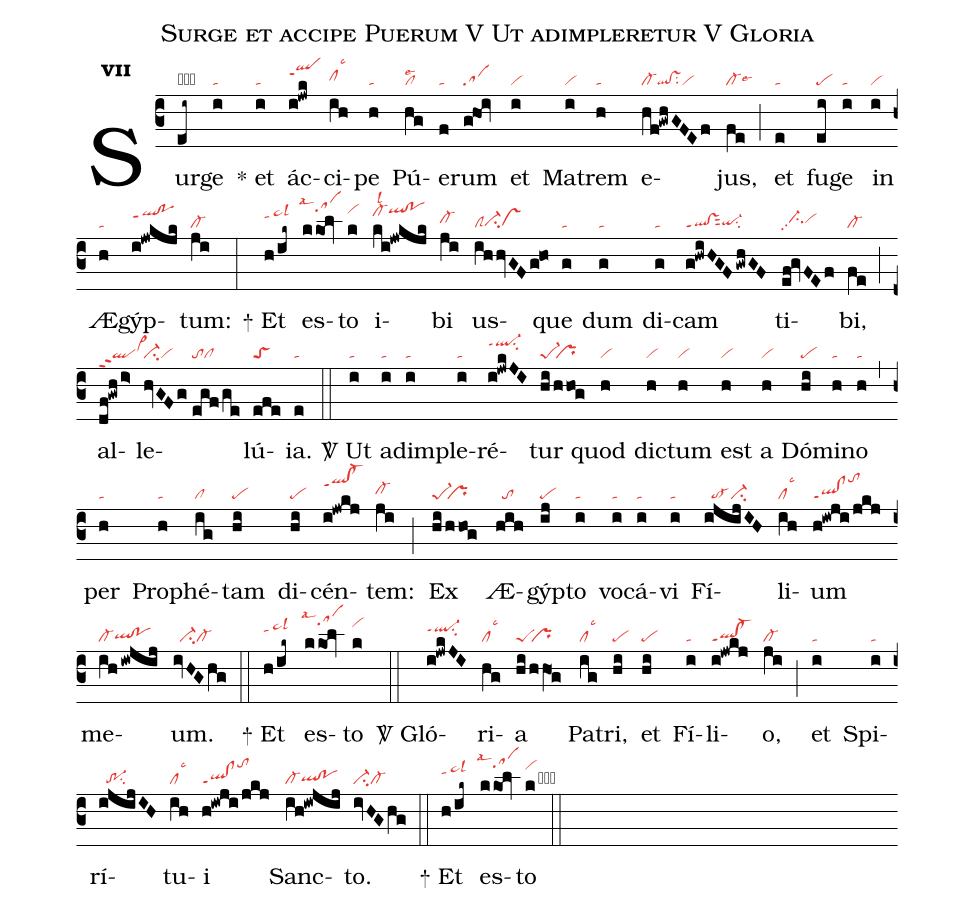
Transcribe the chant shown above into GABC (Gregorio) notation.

name:Surge et accipe Puerum V Ut adimpleretur V Gloria;
office-part:re;
mode:7;
nabc-lines:1;
%%
initial-style: 1;
name: Surge et accipe Puerum;
mode:7;
office-part: Responsorium;
annotation: Resp;
annotation:vii;
nabc-lines:1;
%%
(c3) Sur(ei~|obta>lsl3)ge(i|ta) <sp>*</sp> et(i|ta) ác(i!jwk|qlhjppt1)ci(ih|clhhlsc3)pe(h|ta) Pú(hg|cllse2)e(f|ta)rum(g!hoi|sa) et(i|vi) Ma(i|vi)trem(h|ta) e(hf!gwhGFEf|cl-ql!vssu2vi)jus,(fe|cl-lse6) (;) et(e|ta) fu(ei|pe)ge(i|ta) in(i|vi) Æ(h|ta)gýp(i!jwkjk|qlhj!pohjppt1)tum:(ji|cl-) (:)

<sp>+</sp> Et(h/ik~|tahj/ta>hklsl3) es(kkol|`sahmlsal4)to(k|vihl) i(ki!jwkjk|cl-hklsl2qlhl!pohl)bi(ji|cl-hh) us(ihhvGFg!ho|clSci-hgvshg)que(g|ta) dum(g|ta) di(g|ta)cam(g!hwiHGF/gwhGF|ql!vsppt1sut2qi-hgsu2) ti(ef!gvFEf|//ci-hhpp2vihh)bi,(fe|cl-) (;) al(df!gwh/i>|qlppt2vi>hi)le(hvGFg//|ci-vi|egf/ge|tocl)lú(efe|toS)ia.(e|ta) (::)

<sp>V/</sp> Ut(i|ta) ad(i|ta)im(i|ta)ple(i|ta)ré(i!jwkJI|ql-hkppt1su2)tur(hi/hhog|pe-1``pr) quod(h|vi) dic(h|vi)tum(h|vi) est(h|vi) a(h|vi) Dó(hi|pe)mi(h|ta)no(h|ta) (,) per(h|ta) Pro(h|ta)phé(ig|cl)tam(hi|pe) di(hi|pe)cén(i!jwkj|qlhk!cl-hkppt1)tem:(ji|cl-hh) (;) Ex(hi/hhog|pe-1``pr) Æ(hih|//to)gýp(ij|pe)to(i|ta) vo(i|ta)cá(i|ta)vi(i|ta) Fí(ijijIH|//to-ci-)li(ih|cllsc3)um(h!iwji/jkj|ql!clppt1tohm) me(ih/iwjij|cl-qlhg!pohg)um.(ivHGhg|//ci-cl-) (::)

<sp>+</sp> Et(h/ik~|tahj/ta>hklsl3) es(kkol|`sahmlsal4)to(k|vihl) (::)

<sp>V/</sp> Gló(i!jwkJI|ql-hjppt1su2)ri(hg|cllsc3)a(hi/hhO1g|peS`pr) Pa(ig|cllsc3)tri,(hi|pe) et(hi|pe) Fí(i|ta)li(i!jwkj|ql!cl-ppt1)o,(ji|cl-) (;) et(i|ta) Spi(i|ta)rí(ijijIH|//tr-1su2)tu(ih|cllsc3)i(h!iwji/jkj|ql!clppt1tohm) Sanc(ih!iwjij|cl-qlhg!pohg)to.(ivHGhg|ci-cl-) (::)

<sp>+</sp> Et(h/ik~|tahj/ta>hklsl3) es(kkol|`sahmlsal4)to(k|vihlcb) (::)
